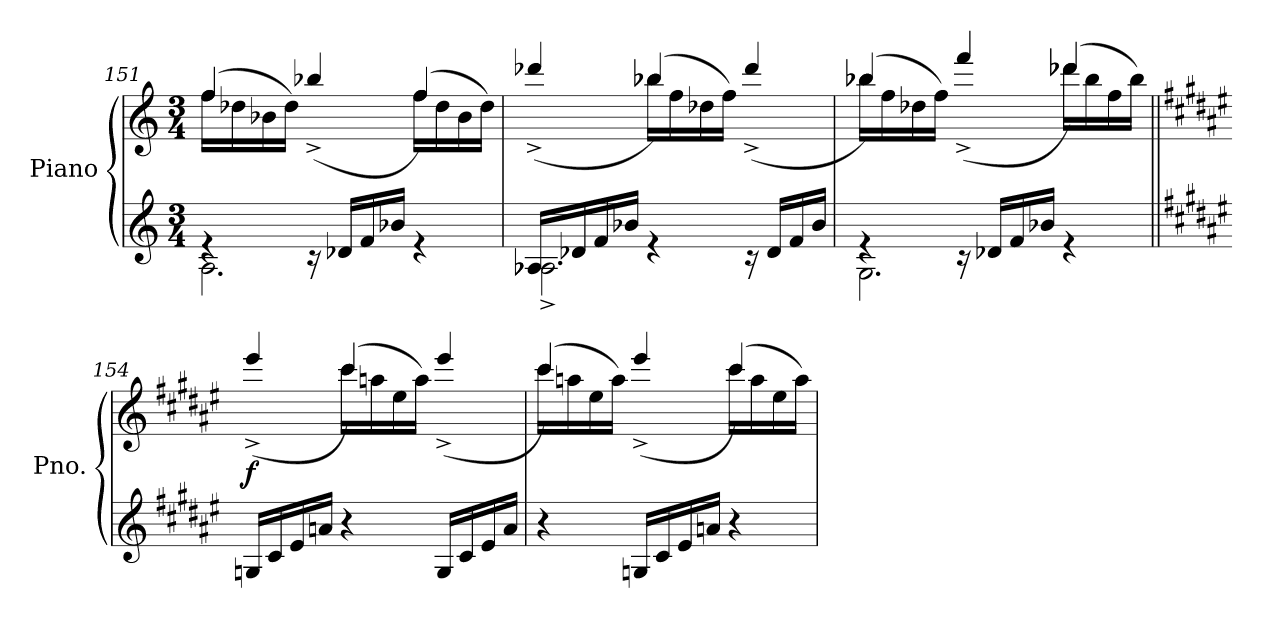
**kern	**kern	**dynam
*part1	*part1	*part1
*staff2	*staff1	*staff1/2
*I"Piano	*	*
*I'Pno.	*	*
*clefG2	*clefG2	*
*k[]	*k[]	*
*M3/4	*M3/4	*
=151	=151	=151
*^	*^	*
4re	2.A\	(>4ff/	16ff\LL	.
.	.	.	16dd-X\	.
.	.	.	16b-X\	.
.	.	.	16dd-\JJ)	.
16rc	.	(4bb-X^/	4rffyy	.
16d-X/LL	.	.	.	.
16f/	.	.	.	.
16b-X/JJ	.	.	.	.
4re	.	(>4ff/)	16ff\LL	.
.	.	.	16dd-\	.
.	.	.	16b-\	.
.	.	.	16dd-\JJ)	.
=152	=152	=152	=152	=152
16A-X/LL	2.A-^\	(4ddd-X^/	4rffyy	.
16d-X/	.	.	.	.
16f/	.	.	.	.
16b-X/JJ	.	.	.	.
4re	.	(>4bb-X/)	16bb-\LL	.
.	.	.	16ff\	.
.	.	.	16dd-X\	.
.	.	.	16ff\JJ)	.
16rc	.	(4ddd-^/	4rffyy	.
16d-/LL	.	.	.	.
16f/	.	.	.	.
16b-/JJ	.	.	.	.
=153	=153	=153	=153	=153
4re	2.G\	(>4bb-X/)	16bb-\LL	.
.	.	.	16ff\	.
.	.	.	16dd-X\	.
.	.	.	16ff\JJ)	.
16rc	.	(4fff^/	4rffyy	.
16d-X/LL	.	.	.	.
16f/	.	.	.	.
16b-X/JJ	.	.	.	.
4re	.	(>4ddd-X/)	16ddd-\LL	.
.	.	.	16bb-\	.
.	.	.	16ff\	.
.	.	.	16bb-\JJ)	.
*v	*v	*	*	*
!!LO:LB:g=z	!!
=154||	=154||	=154||	=154||
*k[f#c#g#d#a#e#]	*k[f#c#g#d#a#e#]	*	*
*	*MM164	*	*
!	!	!	!LO:DY:b
16Gn/LL	(4eee#i^/	4rffyy	f
16c#/	.	.	.
16e#/	.	.	.
16an/JJ	.	.	.
4r	(>4ccc#/)	16ccc#\LL	.
.	.	16aan\	.
.	.	16ee#\	.
.	.	16aa\JJ)	.
*	*MM168	*	*
16G/LL	(4eee#^/	4rffyy	.
16c#/	.	.	.
16e#/	.	.	.
16a/JJ	.	.	.
=155	=155	=155	=155
4r	(>4ccc#/)	16ccc#\LL	.
.	.	16aan\	.
.	.	16ee#\	.
.	.	16aa\JJ)	.
*	*MM172	*	*
16Gn/LL	(4eee#^/	4rffyy	.
16c#/	.	.	.
16e#/	.	.	.
16an/JJ	.	.	.
4r	(>4ccc#/)	16ccc#\LL	.
.	.	16aa\	.
.	.	16ee#\	.
.	.	16aa\JJ)	.
*	*v	*v	*
=	=	=
*-	*-	*-
